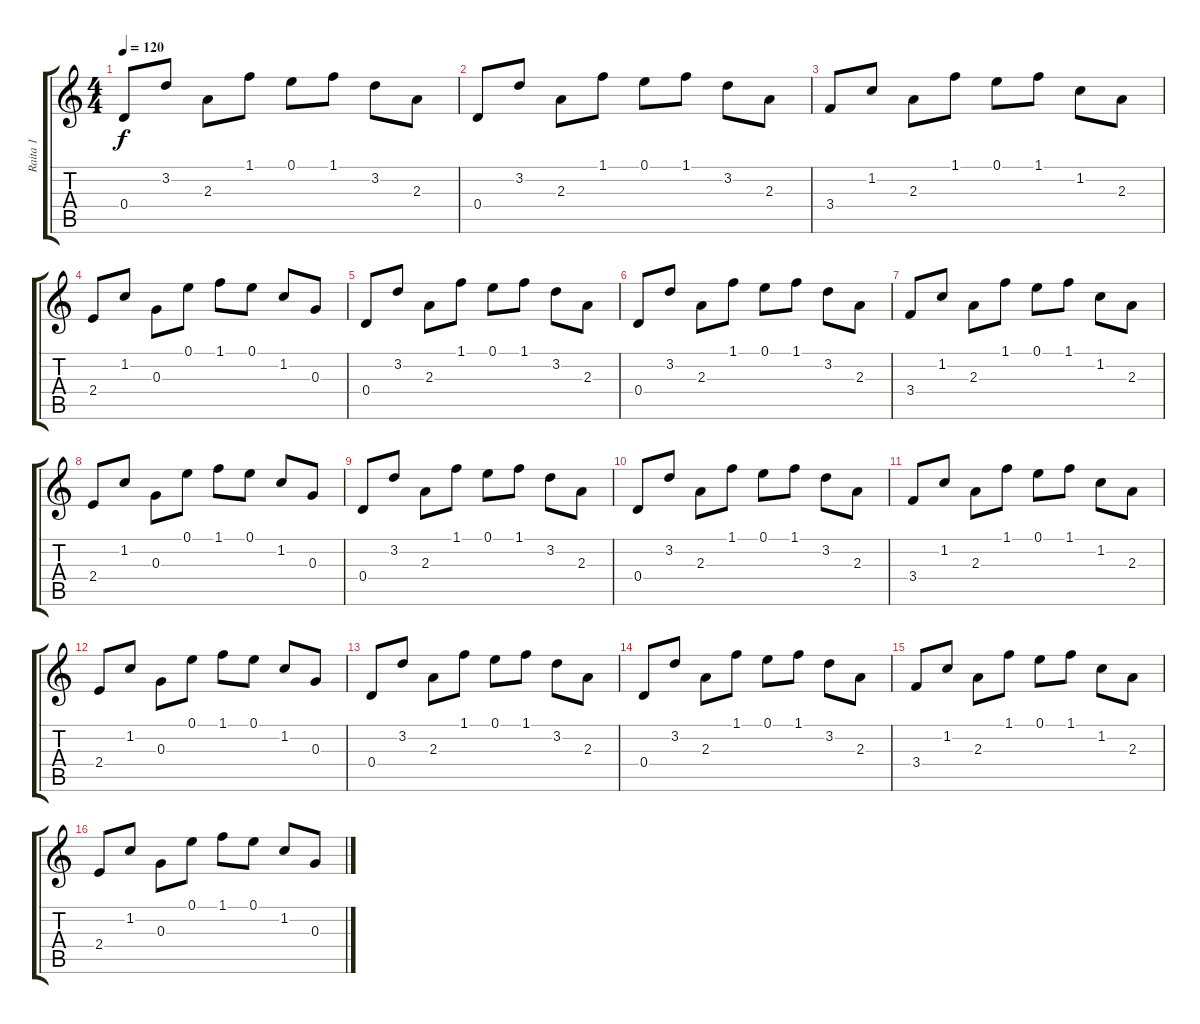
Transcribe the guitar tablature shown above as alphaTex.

\track ("Raita 1" "Raita 1") {instrument acousticguitarsteel}
\staff {score tabs}
\tuning (E4 B3 G3 D3 A2 E2) {hide}
\ts (4 4)
\tempo 120
\clef g2
\ks c
0.4.8{dy f} 3.2.8 2.3.8 1.1.8 0.1.8 1.1.8 3.2.8 2.3.8 |
0.4.8 3.2.8 2.3.8 1.1.8 0.1.8 1.1.8 3.2.8 2.3.8 |
3.4.8 1.2.8 2.3.8 1.1.8 0.1.8 1.1.8 1.2.8 2.3.8 |
2.4.8 1.2.8 0.3.8 0.1.8 1.1.8 0.1.8 1.2.8 0.3.8 |
0.4.8 3.2.8 2.3.8 1.1.8 0.1.8 1.1.8 3.2.8 2.3.8 |
0.4.8 3.2.8 2.3.8 1.1.8 0.1.8 1.1.8 3.2.8 2.3.8 |
3.4.8 1.2.8 2.3.8 1.1.8 0.1.8 1.1.8 1.2.8 2.3.8 |
2.4.8 1.2.8 0.3.8 0.1.8 1.1.8 0.1.8 1.2.8 0.3.8 |
0.4.8 3.2.8 2.3.8 1.1.8 0.1.8 1.1.8 3.2.8 2.3.8 |
0.4.8 3.2.8 2.3.8 1.1.8 0.1.8 1.1.8 3.2.8 2.3.8 |
3.4.8 1.2.8 2.3.8 1.1.8 0.1.8 1.1.8 1.2.8 2.3.8 |
2.4.8 1.2.8 0.3.8 0.1.8 1.1.8 0.1.8 1.2.8 0.3.8 |
0.4.8 3.2.8 2.3.8 1.1.8 0.1.8 1.1.8 3.2.8 2.3.8 |
0.4.8 3.2.8 2.3.8 1.1.8 0.1.8 1.1.8 3.2.8 2.3.8 |
3.4.8 1.2.8 2.3.8 1.1.8 0.1.8 1.1.8 1.2.8 2.3.8 |
2.4.8 1.2.8 0.3.8 0.1.8 1.1.8 0.1.8 1.2.8 0.3.8
